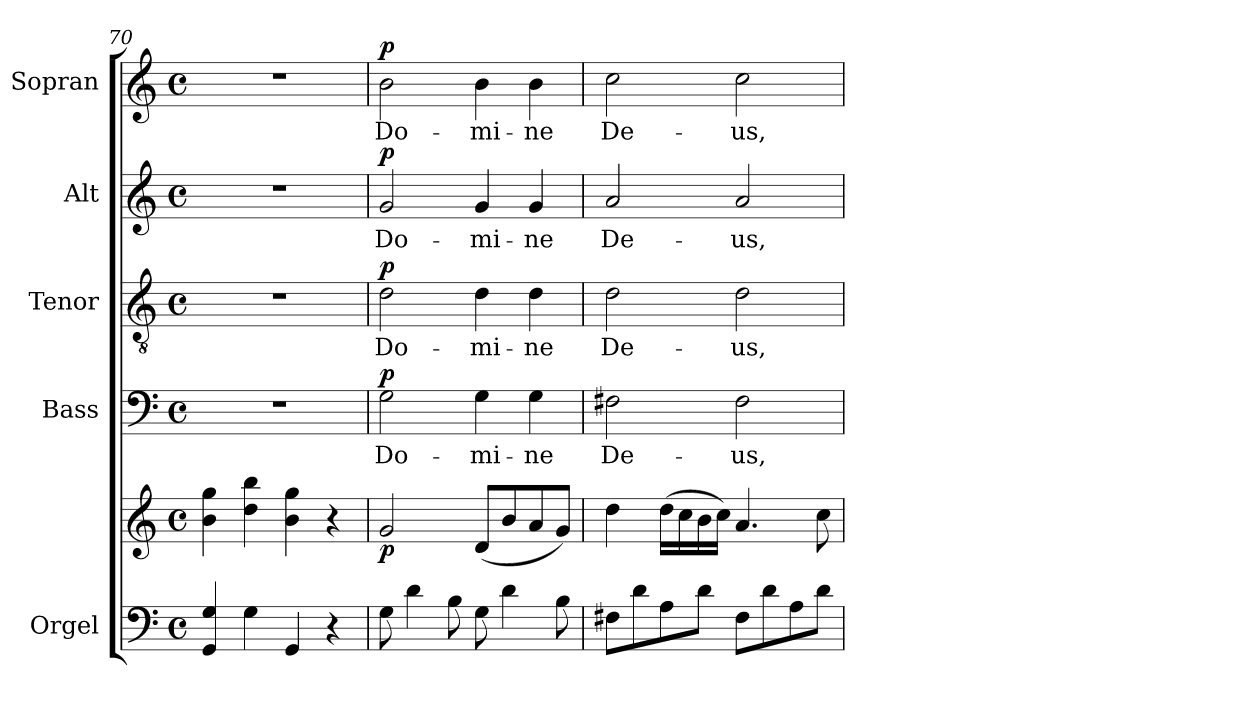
**kern	**kern	**dynam	**kern	**text	**dynam	**kern	**text	**dynam	**kern	**text	**dynam	**kern	**text	**dynam
*part5	*part5	*part5	*part4	*part4	*part4	*part3	*part3	*part3	*part2	*part2	*part2	*part1	*part1	*part1
*staff6	*staff5	*staff5/6	*staff4	*staff4	*staff4	*staff3	*staff3	*staff3	*staff2	*staff2	*staff2	*staff1	*staff1	*staff1
*I"Orgel	*	*	*I"Bass	*	*	*I"Tenor	*	*	*I"Alt	*	*	*I"Sopran	*	*
*I'Org.	*	*	*I'B.	*	*	*I'T.	*	*	*I'A.	*	*	*I'S.	*	*
!!LO:LB:g=z
*clefF4	*clefG2	*	*clefF4	*	*	*clefGv2	*	*	*clefG2	*	*	*clefG2	*	*
*k[]	*k[]	*	*k[]	*	*	*k[]	*	*	*k[]	*	*	*k[]	*	*
*C:	*C:	*	*C:	*	*	*C:	*	*	*C:	*	*	*C:	*	*
*M4/4	*M4/4	*	*M4/4	*	*	*M4/4	*	*	*M4/4	*	*	*M4/4	*	*
*met(c)	*met(c)	*	*met(c)	*	*	*met(c)	*	*	*met(c)	*	*	*met(c)	*	*
=70	=70	=70	=70	=70	=70	=70	=70	=70	=70	=70	=70	=70	=70	=70
4GG/ 4G/	4b\ 4gg\	.	1r	.	.	1r	.	.	1r	.	.	1r	.	.
4G\	4dd\ 4bb\	.	.	.	.	.	.	.	.	.	.	.	.	.
4GG/	4b\ 4gg\	.	.	.	.	.	.	.	.	.	.	.	.	.
4r	4r	.	.	.	.	.	.	.	.	.	.	.	.	.
=71	=71	=71	=71	=71	=71	=71	=71	=71	=71	=71	=71	=71	=71	=71
!	!	!LO:DY:b	!	!LO:LY:b	!LO:DY:a	!	!LO:LY:b	!LO:DY:a	!	!LO:LY:b	!LO:DY:a	!	!LO:LY:b	!LO:DY:a
8G\	2g/	p	2G\	Do-	p	2d\	Do-	p	2g/	Do-	p	2b\	Do-	p
4d\	.	.	.	.	.	.	.	.	.	.	.	.	.	.
8B\	.	.	.	.	.	.	.	.	.	.	.	.	.	.
!	!	!	!	!LO:LY:b	!	!	!LO:LY:b	!	!	!LO:LY:b	!	!	!LO:LY:b	!
8G\	(<8d/L	.	4G\	-mi-	.	4d\	-mi-	.	4g/	-mi-	.	4b\	-mi-	.
4d\	8b/	.	.	.	.	.	.	.	.	.	.	.	.	.
!	!	!	!	!LO:LY:b	!	!	!LO:LY:b	!	!	!LO:LY:b	!	!	!LO:LY:b	!
.	8a/	.	4G\	-ne	.	4d\	-ne	.	4g/	-ne	.	4b\	-ne	.
8B\	8g/J)	.	.	.	.	.	.	.	.	.	.	.	.	.
=72	=72	=72	=72	=72	=72	=72	=72	=72	=72	=72	=72	=72	=72	=72
!	!	!	!	!LO:LY:b	!	!	!LO:LY:b	!	!	!LO:LY:b	!	!	!LO:LY:b	!
8F#X\L	4dd\	.	2F#X\	De-	.	2d\	De-	.	2a/	De-	.	2cc\	De-	.
8d\	.	.	.	.	.	.	.	.	.	.	.	.	.	.
8A\	(>16dd\LL	.	.	.	.	.	.	.	.	.	.	.	.	.
.	16cc\	.	.	.	.	.	.	.	.	.	.	.	.	.
8d\J	16b\	.	.	.	.	.	.	.	.	.	.	.	.	.
.	16cc\JJ)	.	.	.	.	.	.	.	.	.	.	.	.	.
!	!	!	!	!LO:LY:b	!	!	!LO:LY:b	!	!	!LO:LY:b	!	!	!LO:LY:b	!
8F#\L	4.a/	.	2F#\	-us,	.	2d\	-us,	.	2a/	-us,	.	2cc\	-us,	.
8d\	.	.	.	.	.	.	.	.	.	.	.	.	.	.
8A\	.	.	.	.	.	.	.	.	.	.	.	.	.	.
8d\J	8cc\	.	.	.	.	.	.	.	.	.	.	.	.	.
=	=	=	=	=	=	=	=	=	=	=	=	=	=	=
*-	*-	*-	*-	*-	*-	*-	*-	*-	*-	*-	*-	*-	*-	*-
